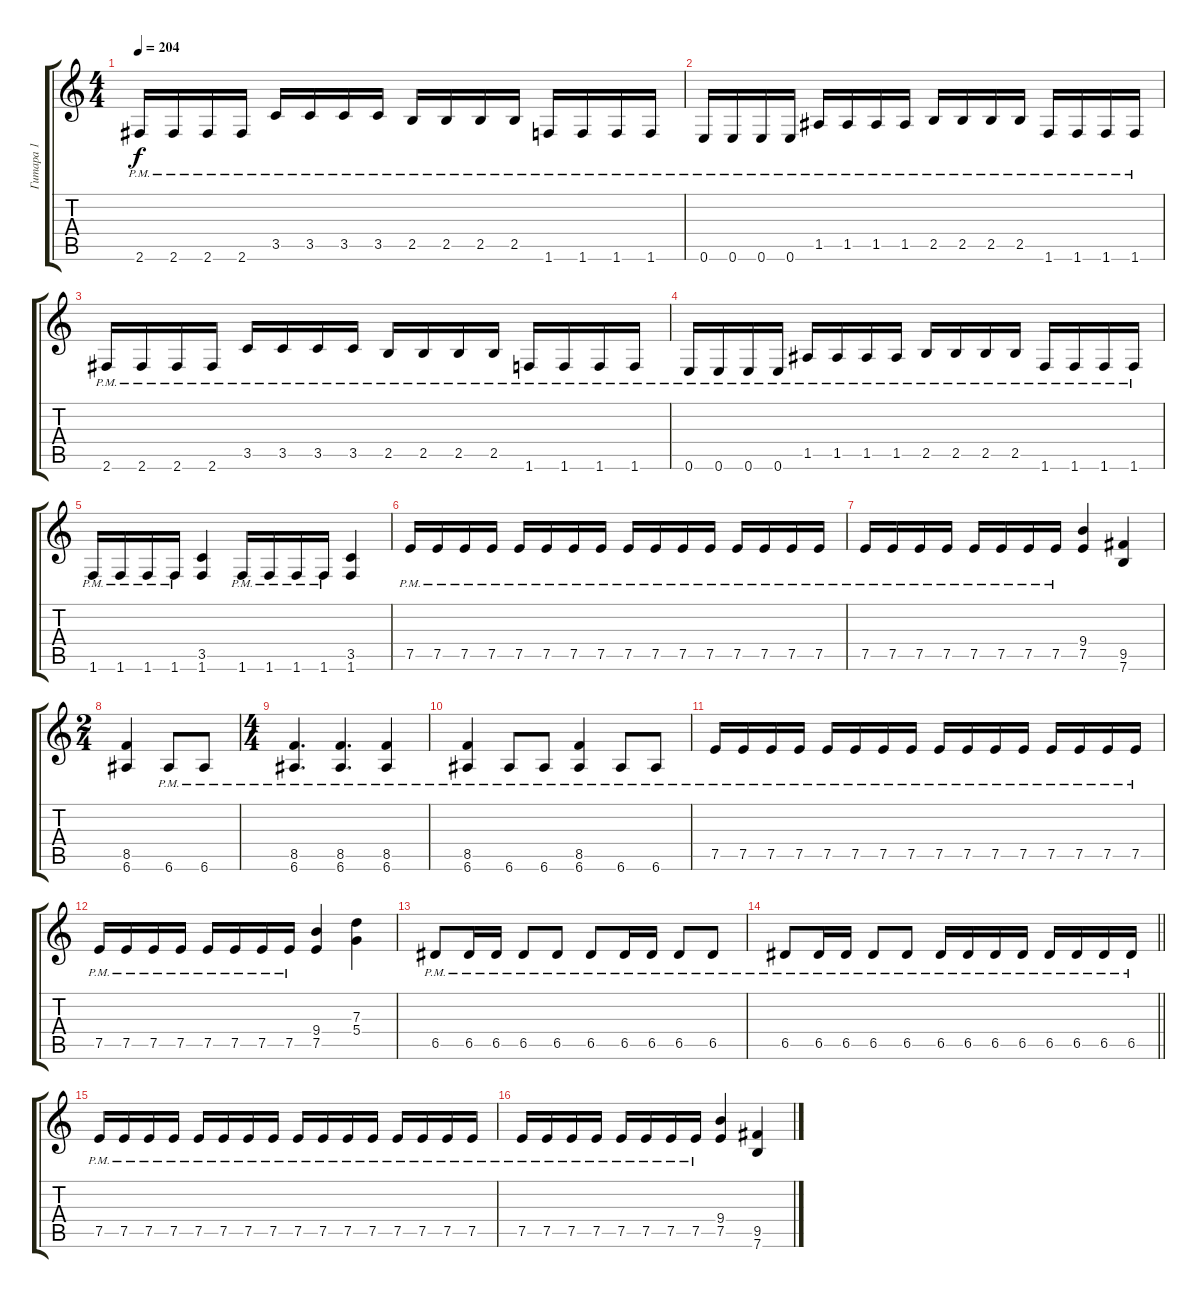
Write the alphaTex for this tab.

\track ("Гитара 1" "Гитара 1") {instrument distortionguitar}
\staff {score tabs}
\tuning (E4 B3 G3 D3 A2 E2) {hide}
\ts (4 4)
\tempo 204
\clef g2
\ks c
2.6{pm}.16{dy f} 2.6{pm}.16 2.6{pm}.16 2.6{pm}.16 3.5{pm}.16 3.5{pm}.16 3.5{pm}.16 3.5{pm}.16 2.5{pm}.16 2.5{pm}.16 2.5{pm}.16 2.5{pm}.16 1.6{pm}.16 1.6{pm}.16 1.6{pm}.16 1.6{pm}.16 |
0.6{pm}.16 0.6{pm}.16 0.6{pm}.16 0.6{pm}.16 1.5{pm}.16 1.5{pm}.16 1.5{pm}.16 1.5{pm}.16 2.5{pm}.16 2.5{pm}.16 2.5{pm}.16 2.5{pm}.16 1.6{pm}.16 1.6{pm}.16 1.6{pm}.16 1.6{pm}.16 |
2.6{pm}.16 2.6{pm}.16 2.6{pm}.16 2.6{pm}.16 3.5{pm}.16 3.5{pm}.16 3.5{pm}.16 3.5{pm}.16 2.5{pm}.16 2.5{pm}.16 2.5{pm}.16 2.5{pm}.16 1.6{pm}.16 1.6{pm}.16 1.6{pm}.16 1.6{pm}.16 |
0.6{pm}.16 0.6{pm}.16 0.6{pm}.16 0.6{pm}.16 1.5{pm}.16 1.5{pm}.16 1.5{pm}.16 1.5{pm}.16 2.5{pm}.16 2.5{pm}.16 2.5{pm}.16 2.5{pm}.16 1.6{pm}.16 1.6{pm}.16 1.6{pm}.16 1.6{pm}.16 |
1.6{pm}.16 1.6{pm}.16 1.6{pm}.16 1.6{pm}.16 (3.5 1.6).4 1.6{pm}.16 1.6{pm}.16 1.6{pm}.16 1.6{pm}.16 (3.5 1.6).4 |
7.5{pm}.16 7.5{pm}.16 7.5{pm}.16 7.5{pm}.16 7.5{pm}.16 7.5{pm}.16 7.5{pm}.16 7.5{pm}.16 7.5{pm}.16 7.5{pm}.16 7.5{pm}.16 7.5{pm}.16 7.5{pm}.16 7.5{pm}.16 7.5{pm}.16 7.5{pm}.16 |
7.5{pm}.16 7.5{pm}.16 7.5{pm}.16 7.5{pm}.16 7.5{pm}.16 7.5{pm}.16 7.5{pm}.16 7.5{pm}.16 (9.4 7.5).4 (9.5 7.6).4 |
\ts (2 4)
(8.5 6.6).4 6.6{pm}.8 6.6{pm}.8 |
\ts (4 4)
(8.5{pm} 6.6{pm}).4{d} (8.5{pm} 6.6{pm}).4{d} (8.5{pm} 6.6{pm}).4 |
(8.5{pm} 6.6{pm}).4 6.6{pm}.8 6.6{pm}.8 (8.5{pm} 6.6{pm}).4 6.6{pm}.8 6.6{pm}.8 |
7.5{pm}.16 7.5{pm}.16 7.5{pm}.16 7.5{pm}.16 7.5{pm}.16 7.5{pm}.16 7.5{pm}.16 7.5{pm}.16 7.5{pm}.16 7.5{pm}.16 7.5{pm}.16 7.5{pm}.16 7.5{pm}.16 7.5{pm}.16 7.5{pm}.16 7.5{pm}.16 |
7.5{pm}.16 7.5{pm}.16 7.5{pm}.16 7.5{pm}.16 7.5{pm}.16 7.5{pm}.16 7.5{pm}.16 7.5{pm}.16 (9.4 7.5).4 (7.3 5.4).4 |
6.5{pm}.8 6.5{pm}.16 6.5{pm}.16 6.5{pm}.8 6.5{pm}.8 6.5{pm}.8 6.5{pm}.16 6.5{pm}.16 6.5{pm}.8 6.5{pm}.8 |
\barLineRight lightlight
6.5{pm}.8 6.5{pm}.16 6.5{pm}.16 6.5{pm}.8 6.5{pm}.8 6.5{pm}.16 6.5{pm}.16 6.5{pm}.16 6.5{pm}.16 6.5{pm}.16 6.5{pm}.16 6.5{pm}.16 6.5{pm}.16 |
7.5{pm}.16 7.5{pm}.16 7.5{pm}.16 7.5{pm}.16 7.5{pm}.16 7.5{pm}.16 7.5{pm}.16 7.5{pm}.16 7.5{pm}.16 7.5{pm}.16 7.5{pm}.16 7.5{pm}.16 7.5{pm}.16 7.5{pm}.16 7.5{pm}.16 7.5{pm}.16 |
7.5{pm}.16 7.5{pm}.16 7.5{pm}.16 7.5{pm}.16 7.5{pm}.16 7.5{pm}.16 7.5{pm}.16 7.5{pm}.16 (9.4 7.5).4 (9.5 7.6).4
